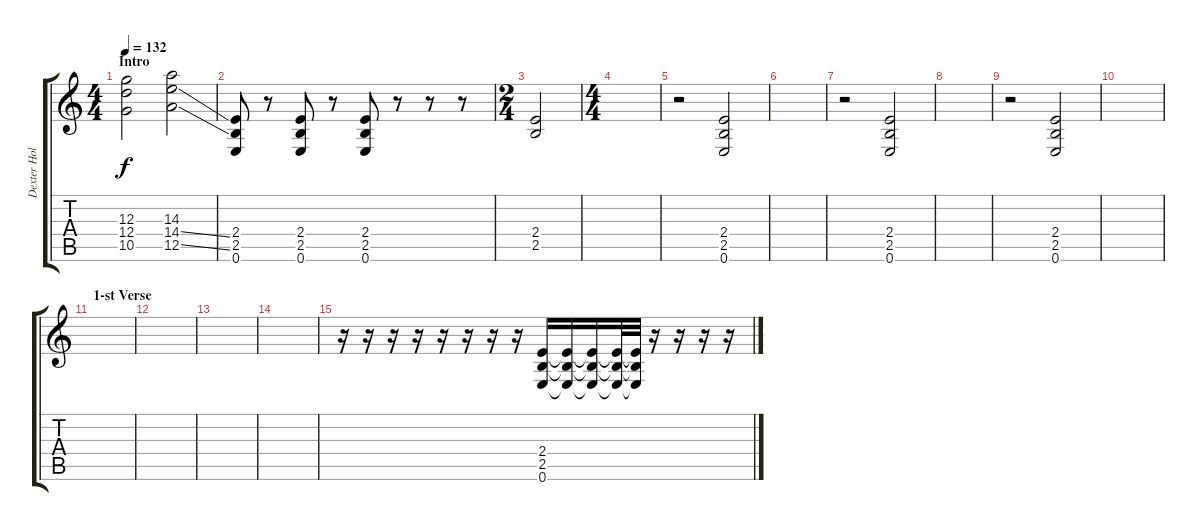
\track ("Dexter Holland (Guitar) Overdub" "Dexter Hol") {instrument distortionguitar}
\staff {score tabs}
\tuning (E4 B3 G3 D3 A2 E2) {hide}
\ts (4 4)
\section ("" "Intro")
\tempo 132
\clef g2
\ks c
(12.3 12.4 10.5).2{dy f instrument distortionguitar} (14.3 14.4{ss} 12.5{ss}).2 |
(2.4 2.5 0.6).8 r.8 (2.4 2.5 0.6).8 r.8 (2.4 2.5 0.6).8 r.8 r.8 r.8 |
\ts (2 4)
(2.4 2.5).2 |
\ts (4 4)
|
r.2 (2.4 2.5 0.6).2 |
|
r.2 (2.4 2.5 0.6).2 |
|
r.2 (2.4 2.5 0.6).2 |
|
\section ("" "1-st Verse")
|
|
|
|
r.16 r.16 r.16 r.16 r.16 r.16 r.16 r.16 (2.4 2.5 0.6).16 (2.4{t} 2.5{t} 0.6{t}).16 (2.4{t} 2.5{t} 0.6{t}).16 (2.4{t} 2.5{t} 0.6{t}).32 (2.4{t} 2.5{t} 0.6{t}).32 r.16 r.16 r.16 r.16
